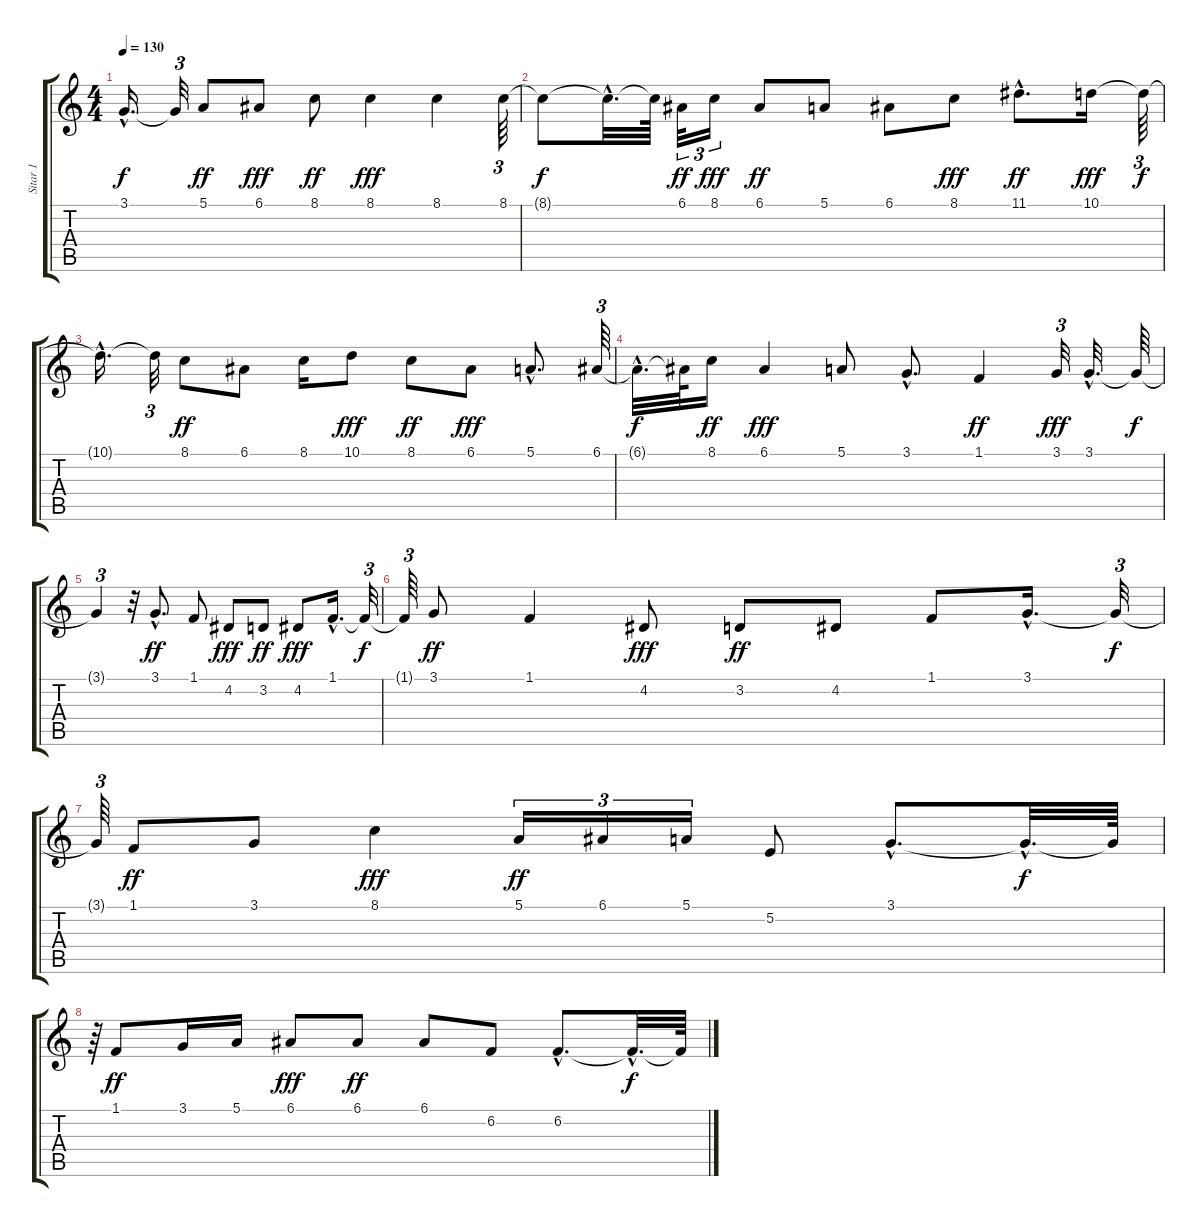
\track ("Sitar 1" "Sitar 1") {instrument sitar}
\staff {score tabs}
\tuning (E4 B3 G3 D3 A2 E2) {hide}
\ts (4 4)
\tempo 130
\clef g2
\ks c
3.1{hac t}.16{d dy f} 3.1{t}.32{tu (3 2)} 5.1.8{dy ff} 6.1.8{dy fff} 8.1.8{dy ff} 8.1.4{dy fff} 8.1.4 8.1.64{tu (3 2)} |
8.1{t}.8{dy f} 8.1{hac t}.32{d} 8.1{t}.64 6.1.32{tu (3 2) dy ff} 8.1.16{tu (3 2) dy fff} 6.1.8{dy ff} 5.1.8 6.1.8 8.1.8{dy fff} 11.1{hac}.8{d dy ff} 10.1.16{dy fff} 10.1{t}.64{tu (3 2) dy f} |
10.1{hac t}.16{d} 10.1{t}.32{tu (3 2)} 8.1.8{dy ff} 6.1.8 8.1.16 10.1.8{dy fff} 8.1.8{dy ff} 6.1.8{dy fff} 5.1{hac}.8{d} 6.1.64{tu (3 2)} |
6.1{hac t}.32{d dy f} 6.1{t}.64 8.1.16{dy ff} 6.1.4{dy fff} 5.1.8 3.1{hac}.8{d} 1.1.4{dy ff} 3.1.32{tu (3 2) dy fff} 3.1{hac}.32{d} 3.1{t}.64{dy f} |
3.1{t}.4{tu (3 2)} r.32 3.1{hac}.8{d dy ff} 1.1.8 4.2.8{dy fff} 3.2.8{dy ff} 4.2.8{dy fff} 1.1{hac}.16{d} 1.1{t}.32{tu (3 2) dy f} |
1.1{t}.64{tu (3 2)} 3.1.8{dy ff} 1.1.4 4.2.8{dy fff} 3.2.8{dy ff} 4.2.8 1.1.8 3.1{hac}.16{d} 3.1{t}.32{tu (3 2) dy f} |
3.1{t}.64{tu (3 2)} 1.1.8{dy ff} 3.1.8 8.1.4{dy fff} 5.1.16{tu (3 2) dy ff} 6.1.16{tu (3 2)} 5.1.16{tu (3 2)} 5.2.8 3.1{hac}.8{d} 3.1{hac t}.32{d dy f} 3.1{t}.64 |
r.64{tu (3 2)} 1.1.8{dy ff} 3.1.16 5.1.16 6.1.8{dy fff} 6.1.8{dy ff} 6.1.8 6.2.8 6.2{hac}.8{d} 6.2{hac t}.32{d dy f} 6.2{t}.64
